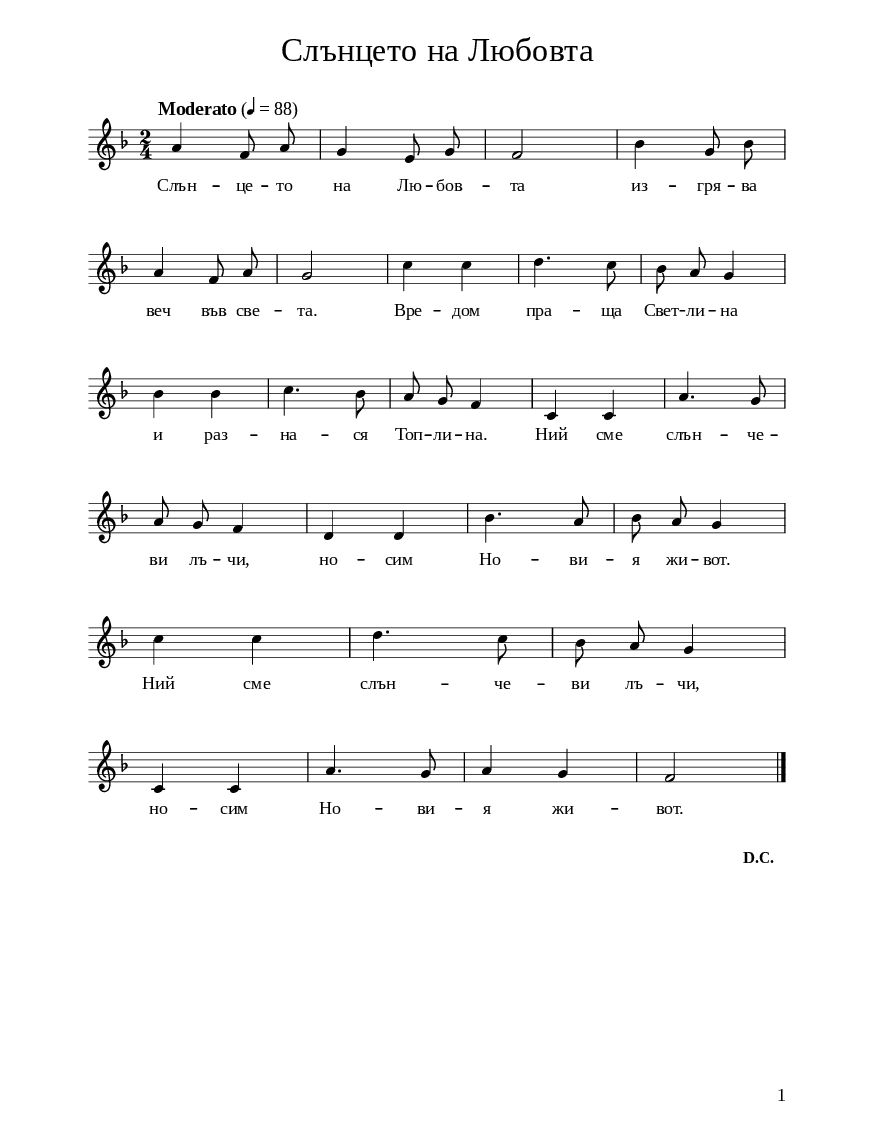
\version "2.24.2"

% include paper part and global functions
\include "include/globals.ily"

\bookpart {
  \label #'ref055_1
  \tocItem \markup "Слънцето на Любовта"
  \include "include/bookpart-paper.ily"
  \score {
    \include "include/score-layout.ily"

    \new Voice \absolute  {
      \clef treble
      \key f \major
      \time 2/4
      \tempoFunc "Moderato" 4 "88"
      \autoBeamOff
      a'4 f'8 a' | g'4 e'8 g' | f'2 | bes'4 g'8 bes' \break | a'4 f'8 a' | g'2  |
      c''4 c'' | d''4. c''8 | bes'8 a' g'4 \break | bes'4 bes'  | c''4. bes'8 | a'8 g' f'4  |
      c'4 c' | a'4. g'8 | \break a'8 g' f'4 |   d'4 d' | bes'4. a'8 | bes'8 a' g'4 | \break
      c''4 c'' | d''4. c''8 |  bes'8 a' g'4 | \break c'4 c' | a'4. g'8 | a'4 g' | f'2 |\break \bar "|."
    }

    \addlyrics {
      Слън -- це -- то на Лю -- бов -- та из -- гря -- ва веч във све -- та.
      Вре -- дом пра -- ща Свет -- ли -- на и раз -- на -- ся Топ -- ли -- на.
      Ний сме слън -- че -- ви лъ -- чи, но -- сим Но -- ви -- я жи -- вот.
      Ний сме слън -- че -- ви лъ -- чи, но -- сим Но -- ви -- я жи -- вот.
    }

    \header {
      title = \titleFunc "Слънцето на Любовта" "Slănceto na Ljubovta"
    }

    \midi{}

  } % score

  \markup \dc-one "D.C."
  

} % bookpart
